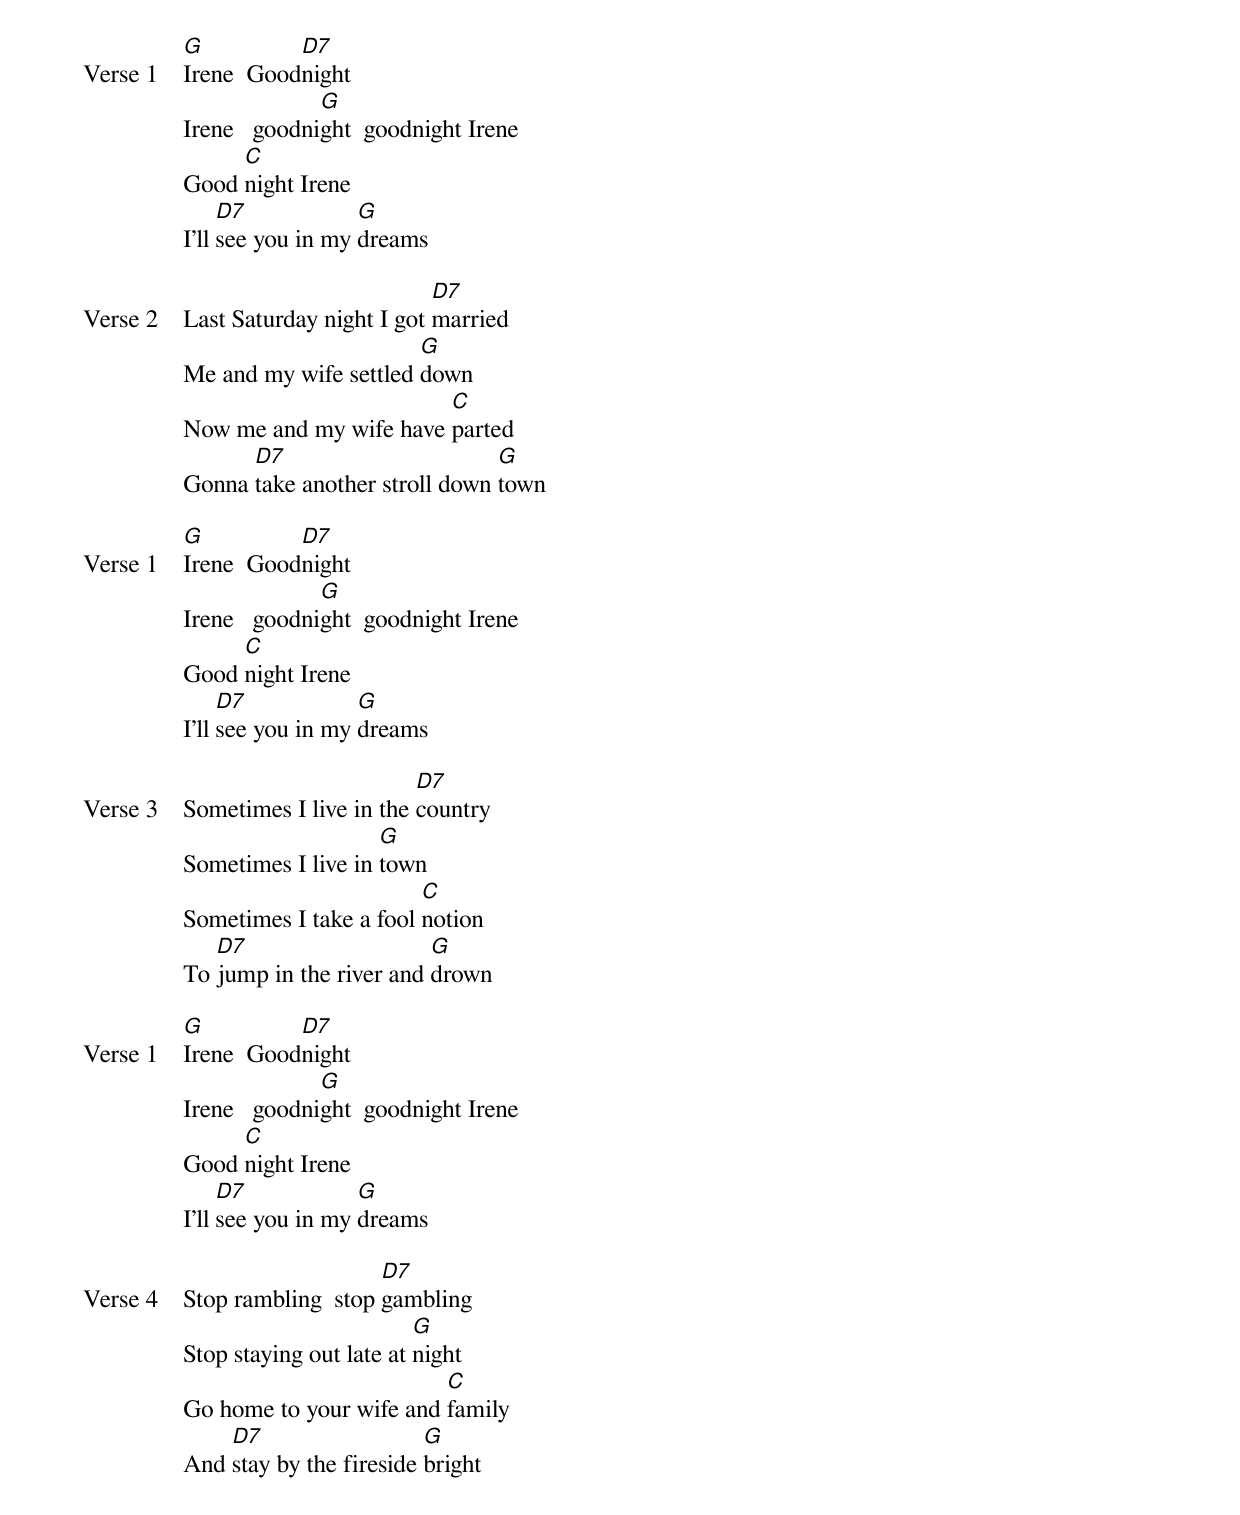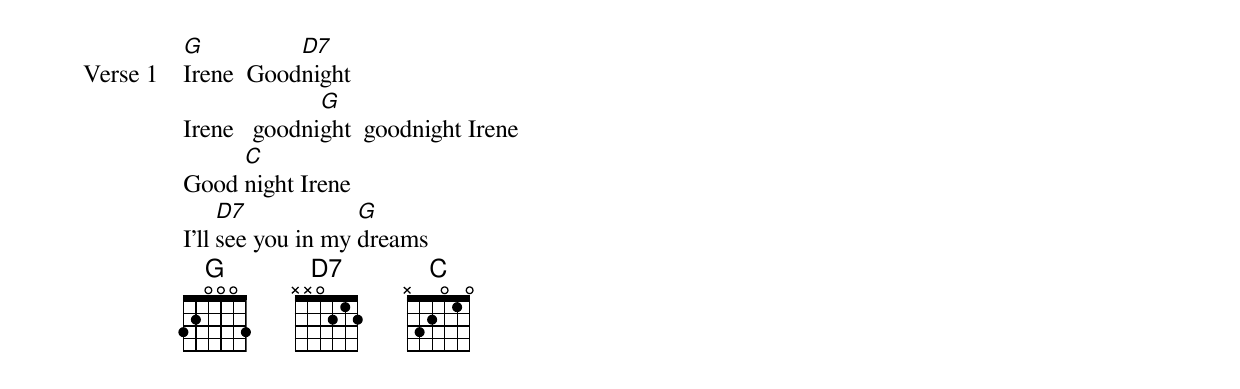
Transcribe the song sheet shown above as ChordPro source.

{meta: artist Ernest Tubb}
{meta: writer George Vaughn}

{start_of_verse: Verse 1}
[G]Irene  Good[D7]night
Irene   goodni[G]ght  goodnight Irene
Good [C]night Irene
I'll [D7]see you in my [G]dreams
{end_of_verse}

{start_of_verse: Verse 2}
Last Saturday night I got [D7]married
Me and my wife settled [G]down
Now me and my wife have [C]parted
Gonna [D7]take another stroll down [G]town
{end_of_verse}

{start_of_verse: Verse 1}
[G]Irene  Good[D7]night
Irene   goodni[G]ght  goodnight Irene
Good [C]night Irene
I'll [D7]see you in my [G]dreams
{end_of_verse}

{start_of_verse: Verse 3}
Sometimes I live in the [D7]country
Sometimes I live in [G]town
Sometimes I take a fool [C]notion
To [D7]jump in the river and [G]drown
{end_of_verse}

{start_of_verse: Verse 1}
[G]Irene  Good[D7]night
Irene   goodni[G]ght  goodnight Irene
Good [C]night Irene
I'll [D7]see you in my [G]dreams
{end_of_verse}

{start_of_verse: Verse 4}
Stop rambling  stop [D7]gambling
Stop staying out late at [G]night
Go home to your wife and [C]family
And [D7]stay by the fireside [G]bright
{end_of_verse}

{start_of_verse: Verse 1}
[G]Irene  Good[D7]night
Irene   goodni[G]ght  goodnight Irene
Good [C]night Irene
I'll [D7]see you in my [G]dreams
{end_of_verse}
